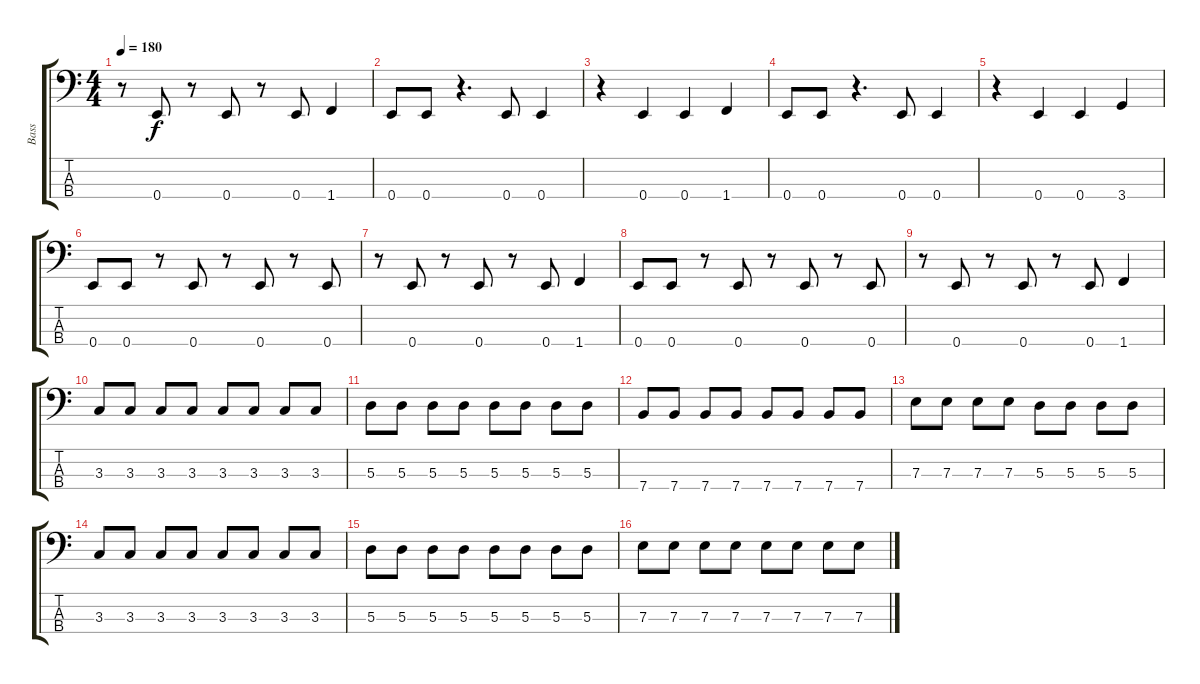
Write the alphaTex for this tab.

\track ("Bass" "Bass") {instrument electricbassfinger}
\staff {score tabs}
\tuning (G2 D2 A1 E1) {hide}
\ts (4 4)
\tempo 180
\clef f4
\ks c
r.8{dy f} 0.4.8 r.8 0.4.8 r.8 0.4.8 1.4.4 |
0.4.8 0.4.8 r.4{d} 0.4.8 0.4.4 |
r.4 0.4.4 0.4.4 1.4.4 |
0.4.8 0.4.8 r.4{d} 0.4.8 0.4.4 |
r.4 0.4.4 0.4.4 3.4.4 |
0.4.8 0.4.8 r.8 0.4.8 r.8 0.4.8 r.8 0.4.8 |
r.8 0.4.8 r.8 0.4.8 r.8 0.4.8 1.4.4 |
0.4.8 0.4.8 r.8 0.4.8 r.8 0.4.8 r.8 0.4.8 |
r.8 0.4.8 r.8 0.4.8 r.8 0.4.8 1.4.4 |
3.3.8 3.3.8 3.3.8 3.3.8 3.3.8 3.3.8 3.3.8 3.3.8 |
5.3.8 5.3.8 5.3.8 5.3.8 5.3.8 5.3.8 5.3.8 5.3.8 |
7.4.8 7.4.8 7.4.8 7.4.8 7.4.8 7.4.8 7.4.8 7.4.8 |
7.3.8 7.3.8 7.3.8 7.3.8 5.3.8 5.3.8 5.3.8 5.3.8 |
3.3.8 3.3.8 3.3.8 3.3.8 3.3.8 3.3.8 3.3.8 3.3.8 |
5.3.8 5.3.8 5.3.8 5.3.8 5.3.8 5.3.8 5.3.8 5.3.8 |
7.3.8 7.3.8 7.3.8 7.3.8 7.3.8 7.3.8 7.3.8 7.3.8
